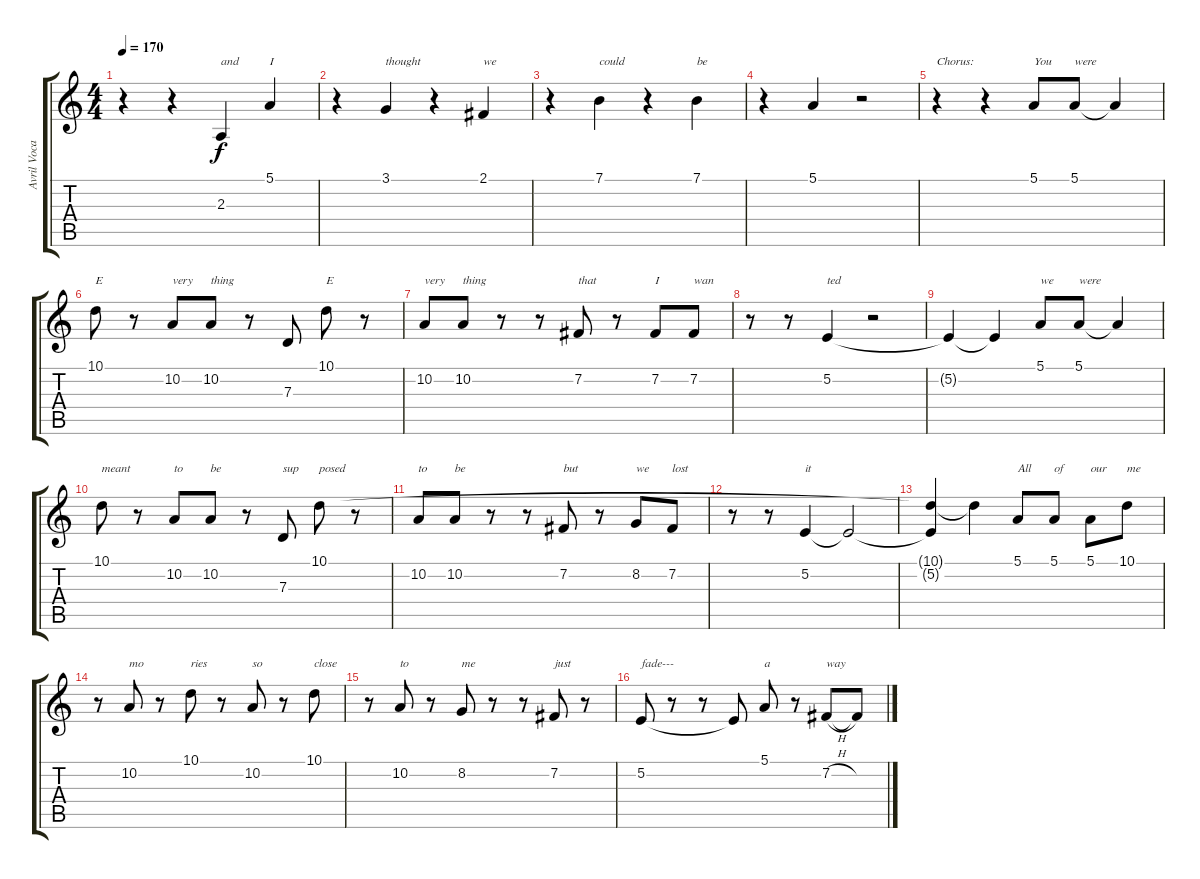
\track ("Avril Vocals" "Avril Voca") {instrument oboe}
\staff {score tabs}
\tuning (E4 B3 G3 D3 A2 E2) {hide}
\ts (4 4)
\tempo 170
\clef g2
\ks c
r.4{dy f} r.4 2.3.4{txt "and"} 5.1.4{txt "I"} |
r.4 3.1.4{txt "thought"} r.4 2.1.4{txt "we"} |
r.4 7.1.4{txt "could"} r.4 7.1.4{txt "be"} |
r.4 5.1.4 r.2 |
r.4{txt "Chorus:"} r.4 5.1.8{txt "You"} 5.1.8{txt "were"} 5.1{t}.4 |
10.1.8{txt "E"} r.8 10.2.8{txt "very"} 10.2.8{txt "thing"} r.8 7.3.8 10.1.8{txt "E"} r.8 |
10.2.8{txt "very"} 10.2.8{txt "thing"} r.8 r.8 7.2.8{txt "that"} r.8 7.2.8{txt "I"} 7.2.8{txt "wan"} |
r.8 r.8 5.2.4{txt "ted"} r.2 |
5.2{t}.4 5.2{t}.4 5.1.8{txt "we"} 5.1.8{txt "were"} 5.1{t}.4 |
10.1.8{txt "meant"} r.8 10.2.8{txt "to"} 10.2.8{txt "be"} r.8 7.3.8{txt "sup"} 10.1.8{txt "posed"} r.8 |
10.2.8{txt "to"} 10.2.8{txt "be"} r.8 r.8 7.2.8{txt "but"} r.8 8.2.8{txt "we"} 7.2.8{txt "lost"} |
r.8 r.8 5.2.4{txt "it"} 5.2{t}.2 |
(10.1{t} 5.2{t}).4 10.1{t}.4 5.1.8{txt "All"} 5.1.8{txt "of"} 5.1.8{txt "our"} 10.1.8{txt "me"} |
r.8 10.2.8{txt "mo"} r.8 10.1.8{txt "ries"} r.8 10.2.8{txt "so"} r.8 10.1.8{txt "close"} |
r.8 10.2.8{txt "to"} r.8 8.2.8{txt "me"} r.8 r.8 7.2.8{txt "just"} r.8 |
5.2.8{txt "fade---"} r.8 r.8 5.2{t}.8 5.1.8{txt "a"} r.8 7.2{h}.8{txt "way"} 7.2{t}.8
